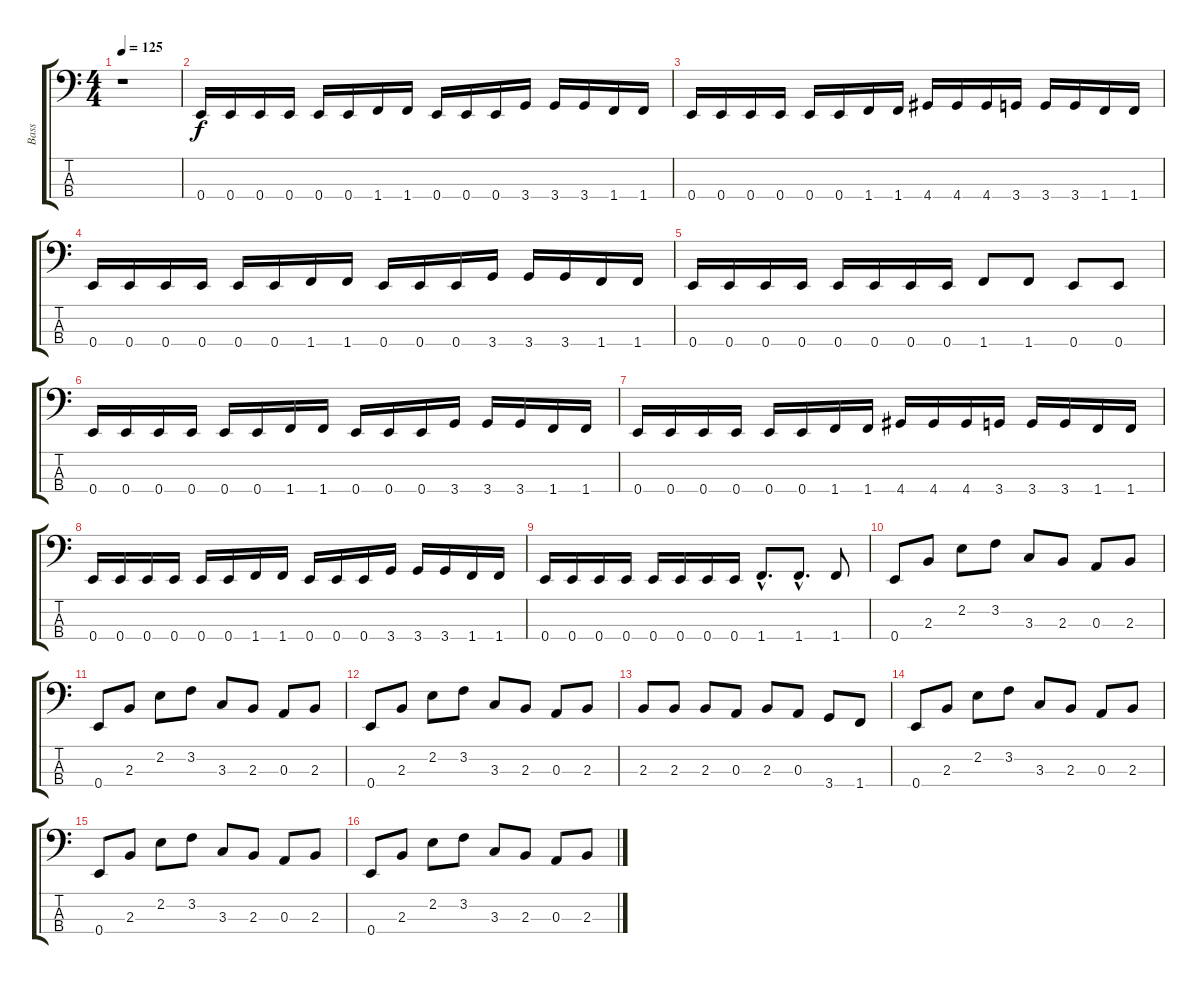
\track ("Bass" "Bass") {instrument electricbassfinger}
\staff {score tabs}
\tuning (G2 D2 A1 E1) {hide}
\ts (4 4)
\tempo 125
\clef f4
\ks c
r.1{dy f instrument electricbassfinger} |
0.4.16 0.4.16 0.4.16 0.4.16 0.4.16 0.4.16 1.4.16 1.4.16 0.4.16 0.4.16 0.4.16 3.4.16 3.4.16 3.4.16 1.4.16 1.4.16 |
0.4.16 0.4.16 0.4.16 0.4.16 0.4.16 0.4.16 1.4.16 1.4.16 4.4.16 4.4.16 4.4.16 3.4.16 3.4.16 3.4.16 1.4.16 1.4.16 |
0.4.16 0.4.16 0.4.16 0.4.16 0.4.16 0.4.16 1.4.16 1.4.16 0.4.16 0.4.16 0.4.16 3.4.16 3.4.16 3.4.16 1.4.16 1.4.16 |
0.4.16 0.4.16 0.4.16 0.4.16 0.4.16 0.4.16 0.4.16 0.4.16 1.4.8 1.4.8 0.4.8 0.4.8 |
0.4.16 0.4.16 0.4.16 0.4.16 0.4.16 0.4.16 1.4.16 1.4.16 0.4.16 0.4.16 0.4.16 3.4.16 3.4.16 3.4.16 1.4.16 1.4.16 |
0.4.16 0.4.16 0.4.16 0.4.16 0.4.16 0.4.16 1.4.16 1.4.16 4.4.16 4.4.16 4.4.16 3.4.16 3.4.16 3.4.16 1.4.16 1.4.16 |
0.4.16 0.4.16 0.4.16 0.4.16 0.4.16 0.4.16 1.4.16 1.4.16 0.4.16 0.4.16 0.4.16 3.4.16 3.4.16 3.4.16 1.4.16 1.4.16 |
0.4.16 0.4.16 0.4.16 0.4.16 0.4.16 0.4.16 0.4.16 0.4.16 1.4{hac}.8{d} 1.4{hac}.8{d} 1.4.8 |
0.4.8 2.3.8 2.2.8 3.2.8 3.3.8 2.3.8 0.3.8 2.3.8 |
0.4.8 2.3.8 2.2.8 3.2.8 3.3.8 2.3.8 0.3.8 2.3.8 |
0.4.8 2.3.8 2.2.8 3.2.8 3.3.8 2.3.8 0.3.8 2.3.8 |
2.3.8 2.3.8 2.3.8 0.3.8 2.3.8 0.3.8 3.4.8 1.4.8 |
0.4.8 2.3.8 2.2.8 3.2.8 3.3.8 2.3.8 0.3.8 2.3.8 |
0.4.8 2.3.8 2.2.8 3.2.8 3.3.8 2.3.8 0.3.8 2.3.8 |
0.4.8 2.3.8 2.2.8 3.2.8 3.3.8 2.3.8 0.3.8 2.3.8
